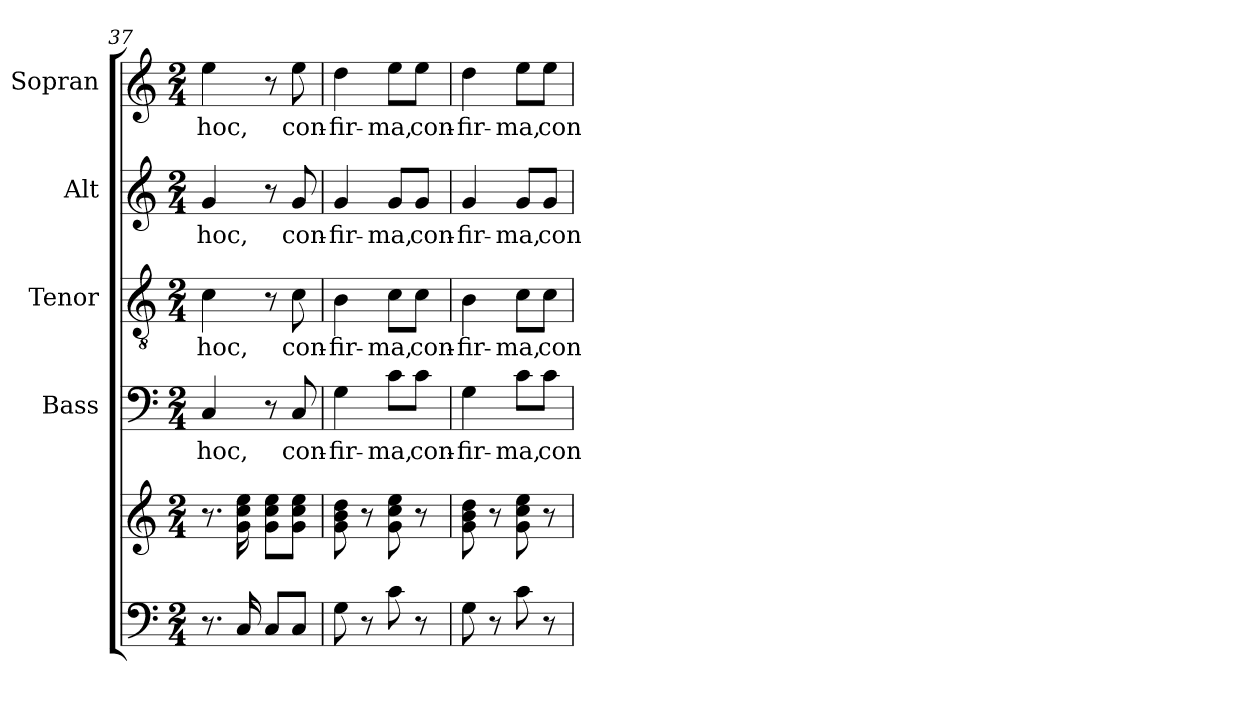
**kern	**kern	**kern	**text	**kern	**text	**kern	**text	**kern	**text
*part5	*part5	*part4	*part4	*part3	*part3	*part2	*part2	*part1	*part1
*staff6	*staff5	*staff4	*staff4	*staff3	*staff3	*staff2	*staff2	*staff1	*staff1
*	*	*I"Bass	*	*I"Tenor	*	*I"Alt	*	*I"Sopran	*
*	*	*I'B.	*	*I'T.	*	*I'A.	*	*I'S.	*
*clefF4	*clefG2	*clefF4	*	*clefGv2	*	*clefG2	*	*clefG2	*
*k[]	*k[]	*k[]	*	*k[]	*	*k[]	*	*k[]	*
*C:	*C:	*C:	*	*C:	*	*C:	*	*C:	*
*M2/4	*M2/4	*M2/4	*	*M2/4	*	*M2/4	*	*M2/4	*
=37	=37	=37	=37	=37	=37	=37	=37	=37	=37
!	!	!	!LO:LY:b	!	!LO:LY:b	!	!LO:LY:b	!	!LO:LY:b
8.r	8.r	4C/	hoc,	4c\	hoc,	4g/	hoc,	4ee\	hoc,
16C/	16g\ 16cc\ 16ee\	.	.	.	.	.	.	.	.
8C/L	8g\ 8cc\ 8ee\L	8r	.	8r	.	8r	.	8r	.
!	!	!	!LO:LY:b	!	!LO:LY:b	!	!LO:LY:b	!	!LO:LY:b
8C/J	8g\ 8cc\ 8ee\J	8C/	con-	8c\	con-	8g/	con-	8ee\	con-
=38	=38	=38	=38	=38	=38	=38	=38	=38	=38
!	!	!	!LO:LY:b	!	!LO:LY:b	!	!LO:LY:b	!	!LO:LY:b
8G\	8g\ 8b\ 8dd\	4G\	-fir-	4B\	-fir-	4g/	-fir-	4dd\	-fir-
8r	8r	.	.	.	.	.	.	.	.
!	!	!	!LO:LY:b	!	!LO:LY:b	!	!LO:LY:b	!	!LO:LY:b
8c\	8g\ 8cc\ 8ee\	8c\L	-ma,	8c\L	-ma,	8g/L	-ma,	8ee\L	-ma,
!	!	!	!LO:LY:b	!	!LO:LY:b	!	!LO:LY:b	!	!LO:LY:b
8r	8r	8c\J	con-	8c\J	con-	8g/J	con-	8ee\J	con-
!!LO:PB:g=z
=39	=39	=39	=39	=39	=39	=39	=39	=39	=39
!	!	!	!LO:LY:b	!	!LO:LY:b	!	!LO:LY:b	!	!LO:LY:b
8G\	8g\ 8b\ 8dd\	4G\	-fir-	4B\	-fir-	4g/	-fir-	4dd\	-fir-
8r	8r	.	.	.	.	.	.	.	.
!	!	!	!LO:LY:b	!	!LO:LY:b	!	!LO:LY:b	!	!LO:LY:b
8c\	8g\ 8cc\ 8ee\	8c\L	-ma,	8c\L	-ma,	8g/L	-ma,	8ee\L	-ma,
!	!	!	!LO:LY:b	!	!LO:LY:b	!	!LO:LY:b	!	!LO:LY:b
8r	8r	8c\J	con-	8c\J	con-	8g/J	con-	8ee\J	con-
=	=	=	=	=	=	=	=	=	=
*-	*-	*-	*-	*-	*-	*-	*-	*-	*-
